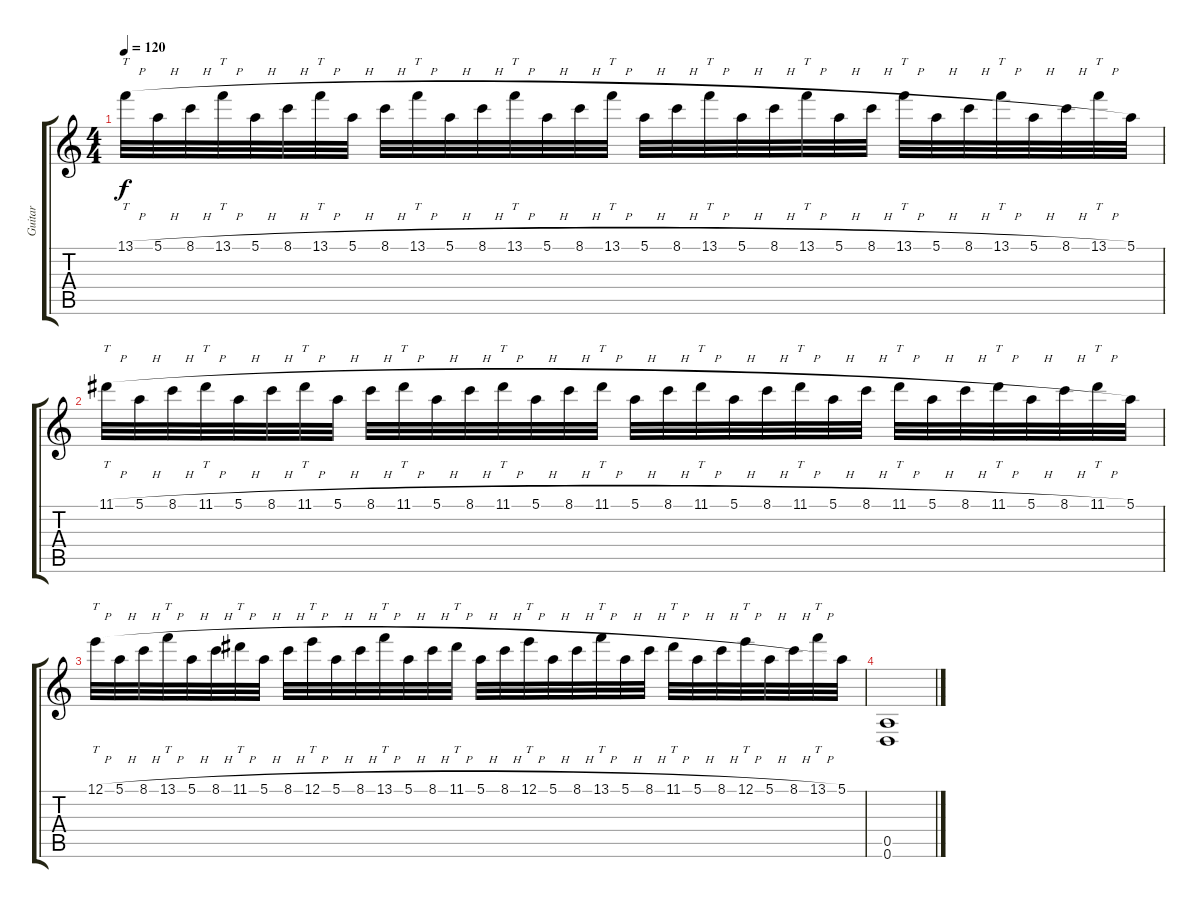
\track ("Guitar" "Guitar") {instrument distortionguitar}
\staff {score tabs}
\tuning (E4 B3 G3 D3 A2 D2) {hide}
\ts (4 4)
\tempo 120
\clef g2
\ks c
13.1{h}.32{tt dy f} 5.1{h}.32 8.1{h}.32 13.1{h}.32{tt} 5.1{h}.32 8.1{h}.32 13.1{h}.32{tt} 5.1{h}.32 8.1{h}.32 13.1{h}.32{tt} 5.1{h}.32 8.1{h}.32 13.1{h}.32{tt} 5.1{h}.32 8.1{h}.32 13.1{h}.32{tt} 5.1{h}.32 8.1{h}.32 13.1{h}.32{tt} 5.1{h}.32 8.1{h}.32 13.1{h}.32{tt} 5.1{h}.32 8.1{h}.32 13.1{h}.32{tt} 5.1{h}.32 8.1{h}.32 13.1{h}.32{tt} 5.1{h}.32 8.1{h}.32 13.1{h}.32{tt} 5.1.32 |
11.1{h}.32{tt} 5.1{h}.32 8.1{h}.32 11.1{h}.32{tt} 5.1{h}.32 8.1{h}.32 11.1{h}.32{tt} 5.1{h}.32 8.1{h}.32 11.1{h}.32{tt} 5.1{h}.32 8.1{h}.32 11.1{h}.32{tt} 5.1{h}.32 8.1{h}.32 11.1{h}.32{tt} 5.1{h}.32 8.1{h}.32 11.1{h}.32{tt} 5.1{h}.32 8.1{h}.32 11.1{h}.32{tt} 5.1{h}.32 8.1{h}.32 11.1{h}.32{tt} 5.1{h}.32 8.1{h}.32 11.1{h}.32{tt} 5.1{h}.32 8.1{h}.32 11.1{h}.32{tt} 5.1.32 |
12.1{h}.32{tt} 5.1{h}.32 8.1{h}.32 13.1{h}.32{tt} 5.1{h}.32 8.1{h}.32 11.1{h}.32{tt} 5.1{h}.32 8.1{h}.32 12.1{h}.32{tt} 5.1{h}.32 8.1{h}.32 13.1{h}.32{tt} 5.1{h}.32 8.1{h}.32 11.1{h}.32{tt} 5.1{h}.32 8.1{h}.32 12.1{h}.32{tt} 5.1{h}.32 8.1{h}.32 13.1{h}.32{tt} 5.1{h}.32 8.1{h}.32 11.1{h}.32{tt} 5.1{h}.32 8.1{h}.32 12.1{h}.32{tt} 5.1{h}.32 8.1{h}.32 13.1{h}.32{tt} 5.1.32 |
(0.5 0.6).1
